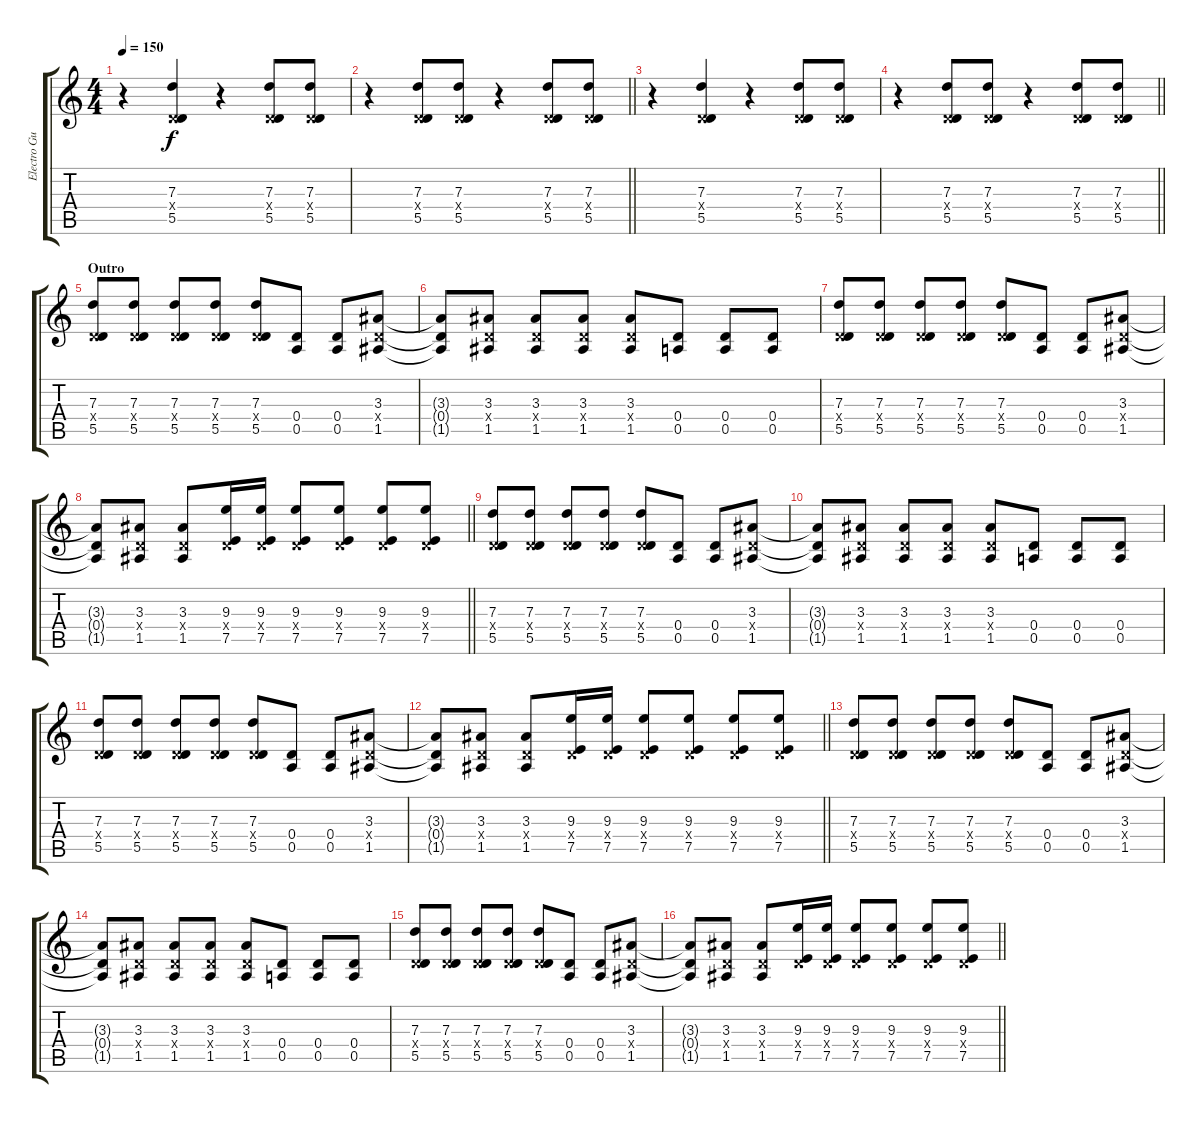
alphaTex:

\track ("Electro Guitar 1" "Electro Gu") {instrument overdrivenguitar}
\staff {score tabs}
\tuning (E4 B3 G3 D3 A2 E2) {hide}
\ts (4 4)
\tempo 150
\clef g2
\ks c
r.4{dy f} (7.3 0.4{x} 5.5).4 r.4 (7.3 0.4{x} 5.5).8 (7.3 0.4{x} 5.5).8 |
\barLineRight lightlight
r.4 (7.3 0.4{x} 5.5).8 (7.3 0.4{x} 5.5).8 r.4 (7.3 0.4{x} 5.5).8 (7.3 0.4{x} 5.5).8 |
r.4 (7.3 0.4{x} 5.5).4 r.4 (7.3 0.4{x} 5.5).8 (7.3 0.4{x} 5.5).8 |
\barLineRight lightlight
r.4 (7.3 0.4{x} 5.5).8 (7.3 0.4{x} 5.5).8 r.4 (7.3 0.4{x} 5.5).8 (7.3 0.4{x} 5.5).8 |
\section ("" "Outro")
(7.3 0.4{x} 5.5).8 (7.3 0.4{x} 5.5).8 (7.3 0.4{x} 5.5).8 (7.3 0.4{x} 5.5).8 (7.3 0.4{x} 5.5).8 (0.4 0.5).8 (0.4 0.5).8 (3.3 0.4{x} 1.5).8 |
(3.3{t} 0.4{t} 1.5{t}).8 (3.3 0.4{x} 1.5).8 (3.3 0.4{x} 1.5).8 (3.3 0.4{x} 1.5).8 (3.3 0.4{x} 1.5).8 (0.4 0.5).8 (0.4 0.5).8 (0.4 0.5).8 |
(7.3 0.4{x} 5.5).8 (7.3 0.4{x} 5.5).8 (7.3 0.4{x} 5.5).8 (7.3 0.4{x} 5.5).8 (7.3 0.4{x} 5.5).8 (0.4 0.5).8 (0.4 0.5).8 (3.3 0.4{x} 1.5).8 |
\barLineRight lightlight
(3.3{t} 0.4{t} 1.5{t}).8 (3.3 0.4{x} 1.5).8 (3.3 0.4{x} 1.5).8 (9.3 0.4{x} 7.5).16 (9.3 0.4{x} 7.5).16 (9.3 0.4{x} 7.5).8 (9.3 0.4{x} 7.5).8 (9.3 0.4{x} 7.5).8 (9.3 0.4{x} 7.5).8 |
(7.3 0.4{x} 5.5).8 (7.3 0.4{x} 5.5).8 (7.3 0.4{x} 5.5).8 (7.3 0.4{x} 5.5).8 (7.3 0.4{x} 5.5).8 (0.4 0.5).8 (0.4 0.5).8 (3.3 0.4{x} 1.5).8 |
(3.3{t} 0.4{t} 1.5{t}).8 (3.3 0.4{x} 1.5).8 (3.3 0.4{x} 1.5).8 (3.3 0.4{x} 1.5).8 (3.3 0.4{x} 1.5).8 (0.4 0.5).8 (0.4 0.5).8 (0.4 0.5).8 |
(7.3 0.4{x} 5.5).8 (7.3 0.4{x} 5.5).8 (7.3 0.4{x} 5.5).8 (7.3 0.4{x} 5.5).8 (7.3 0.4{x} 5.5).8 (0.4 0.5).8 (0.4 0.5).8 (3.3 0.4{x} 1.5).8 |
\barLineRight lightlight
(3.3{t} 0.4{t} 1.5{t}).8 (3.3 0.4{x} 1.5).8 (3.3 0.4{x} 1.5).8 (9.3 0.4{x} 7.5).16 (9.3 0.4{x} 7.5).16 (9.3 0.4{x} 7.5).8 (9.3 0.4{x} 7.5).8 (9.3 0.4{x} 7.5).8 (9.3 0.4{x} 7.5).8 |
(7.3 0.4{x} 5.5).8 (7.3 0.4{x} 5.5).8 (7.3 0.4{x} 5.5).8 (7.3 0.4{x} 5.5).8 (7.3 0.4{x} 5.5).8 (0.4 0.5).8 (0.4 0.5).8 (3.3 0.4{x} 1.5).8 |
(3.3{t} 0.4{t} 1.5{t}).8 (3.3 0.4{x} 1.5).8 (3.3 0.4{x} 1.5).8 (3.3 0.4{x} 1.5).8 (3.3 0.4{x} 1.5).8 (0.4 0.5).8 (0.4 0.5).8 (0.4 0.5).8 |
(7.3 0.4{x} 5.5).8 (7.3 0.4{x} 5.5).8 (7.3 0.4{x} 5.5).8 (7.3 0.4{x} 5.5).8 (7.3 0.4{x} 5.5).8 (0.4 0.5).8 (0.4 0.5).8 (3.3 0.4{x} 1.5).8 |
\barLineRight lightlight
(3.3{t} 0.4{t} 1.5{t}).8 (3.3 0.4{x} 1.5).8 (3.3 0.4{x} 1.5).8 (9.3 0.4{x} 7.5).16 (9.3 0.4{x} 7.5).16 (9.3 0.4{x} 7.5).8 (9.3 0.4{x} 7.5).8 (9.3 0.4{x} 7.5).8 (9.3 0.4{x} 7.5).8
